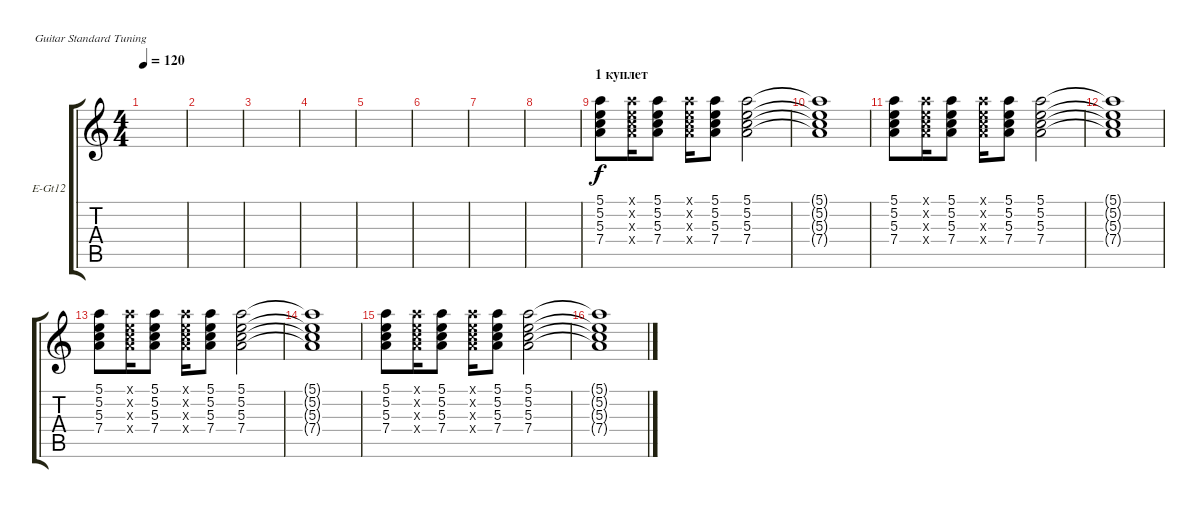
\defaultSystemsLayout 4
\bracketExtendMode groupsimilarinstruments
\firstSystemTrackNameOrientation horizontal
\otherSystemsTrackNameOrientation horizontal
\track ("12 St. Electric Guitar" "E-Gt12") {instrument electricguitarclean}
\staff {score tabs}
\tuning (E4 B3 G3 D3 A2 E2)
\ts (4 4)
\tempo 120
\clef g2
\scale
0.485477
\ks c
|
\scale
0.257261 |
\scale
0.257261 |
\scale
0.333333 |
\scale
0.333333 |
\scale
0.333333 |
|
|
\section ("" "1 куплет")
(5.1 5.2 5.3 7.4).8 (7.4{x} 5.3{x} 5.2{x} 5.1{x}).16 (7.4 5.3 5.2 5.1).8 (5.1{x} 5.2{x} 5.3{x} 7.4{x}).16 (5.1 5.2 5.3 7.4).8 (5.1 5.2 5.3 7.4).2 |
(5.1{t} 5.2{t} 5.3{t} 7.4{t}).1 |
(5.1 5.2 5.3 7.4).8 (7.4{x} 5.3{x} 5.2{x} 5.1{x}).16 (7.4 5.3 5.2 5.1).8 (5.1{x} 5.2{x} 5.3{x} 7.4{x}).16 (5.1 5.2 5.3 7.4).8 (5.1 5.2 5.3 7.4).2 |
(5.1{t} 5.2{t} 5.3{t} 7.4{t}).1 |
(5.1 5.2 5.3 7.4).8 (7.4{x} 5.3{x} 5.2{x} 5.1{x}).16 (7.4 5.3 5.2 5.1).8 (5.1{x} 5.2{x} 5.3{x} 7.4{x}).16 (5.1 5.2 5.3 7.4).8 (5.1 5.2 5.3 7.4).2 |
(5.1{t} 5.2{t} 5.3{t} 7.4{t}).1 |
(5.1 5.2 5.3 7.4).8 (7.4{x} 5.3{x} 5.2{x} 5.1{x}).16 (7.4 5.3 5.2 5.1).8 (5.1{x} 5.2{x} 5.3{x} 7.4{x}).16 (5.1 5.2 5.3 7.4).8 (5.1 5.2 5.3 7.4).2 |
(5.1{t} 5.2{t} 5.3{t} 7.4{t}).1
